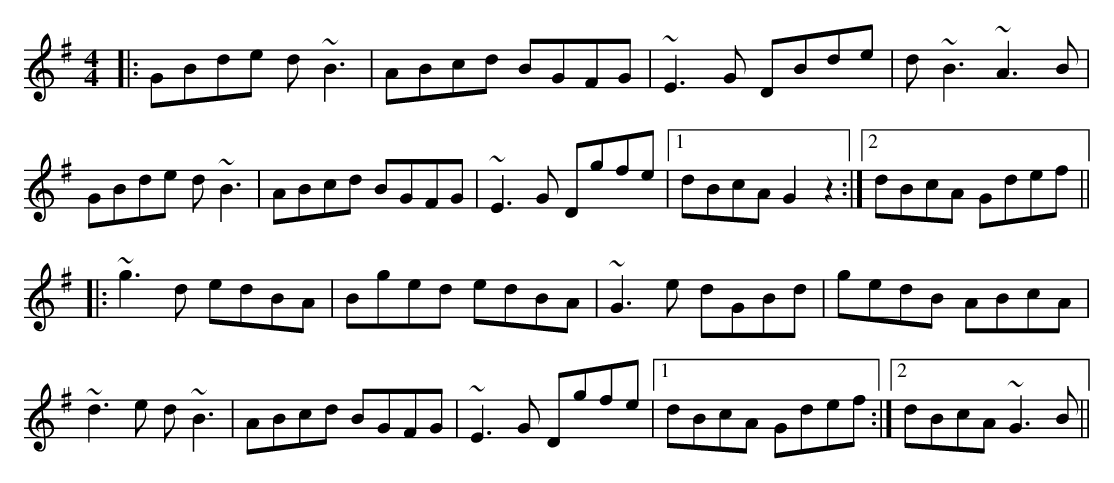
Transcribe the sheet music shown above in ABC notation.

X:1
M:4/4
K:G
|:GBde d~B3|ABcd BGFG|~E3G DBde|d~B3 ~A3B|
GBde d~B3|ABcd BGFG|~E3G Dgfe|1 dBcA G2 z2:|2 dBcA Gdef||
|:~g3d edBA|Bged edBA|~G3e dGBd|gedB ABcA|
~d3e d~B3|ABcd BGFG|~E3G Dgfe|1 dBcA Gdef:|2 dBcA ~G3B||
